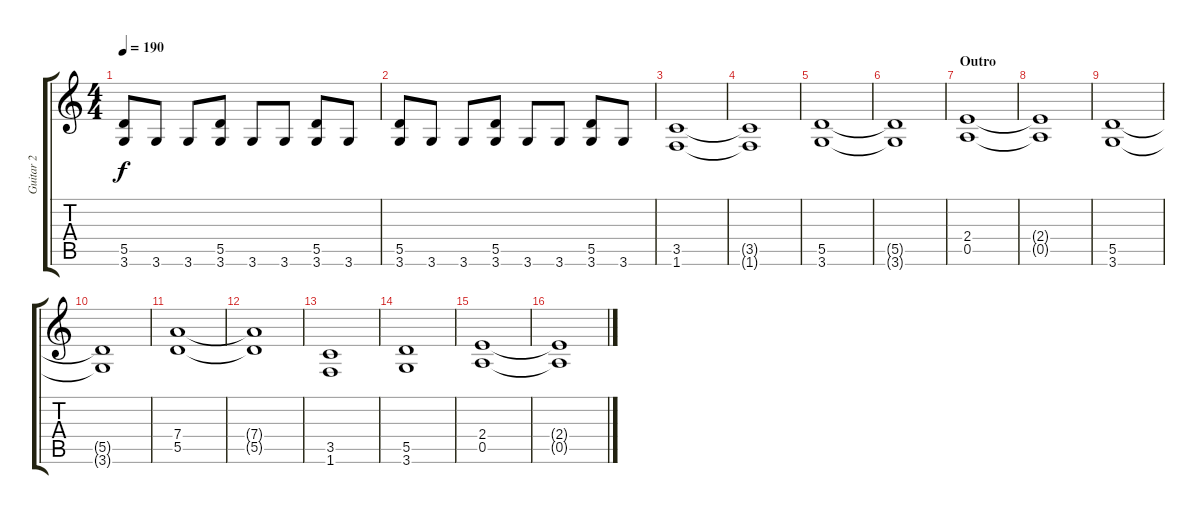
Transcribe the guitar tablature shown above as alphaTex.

\track ("Guitar 2" "Guitar 2") {instrument overdrivenguitar}
\staff {score tabs}
\tuning (E4 B3 G3 D3 A2 E2) {hide}
\ts (4 4)
\tempo 190
\clef g2
\ks c
(5.5 3.6).8{dy f} 3.6.8 3.6.8 (5.5 3.6).8 3.6.8 3.6.8 (5.5 3.6).8 3.6.8 |
(5.5 3.6).8 3.6.8 3.6.8 (5.5 3.6).8 3.6.8 3.6.8 (5.5 3.6).8 3.6.8 |
(3.5 1.6).1 |
(3.5{t} 1.6{t}).1 |
(5.5 3.6).1 |
(5.5{t} 3.6{t}).1 |
\section ("" "Outro")
(2.4 0.5).1 |
(2.4{t} 0.5{t}).1 |
(5.5 3.6).1 |
(5.5{t} 3.6{t}).1 |
(7.4 5.5).1 |
(7.4{t} 5.5{t}).1 |
(3.5 1.6).1 |
(5.5 3.6).1 |
(2.4 0.5).1 |
(2.4{t} 0.5{t}).1
